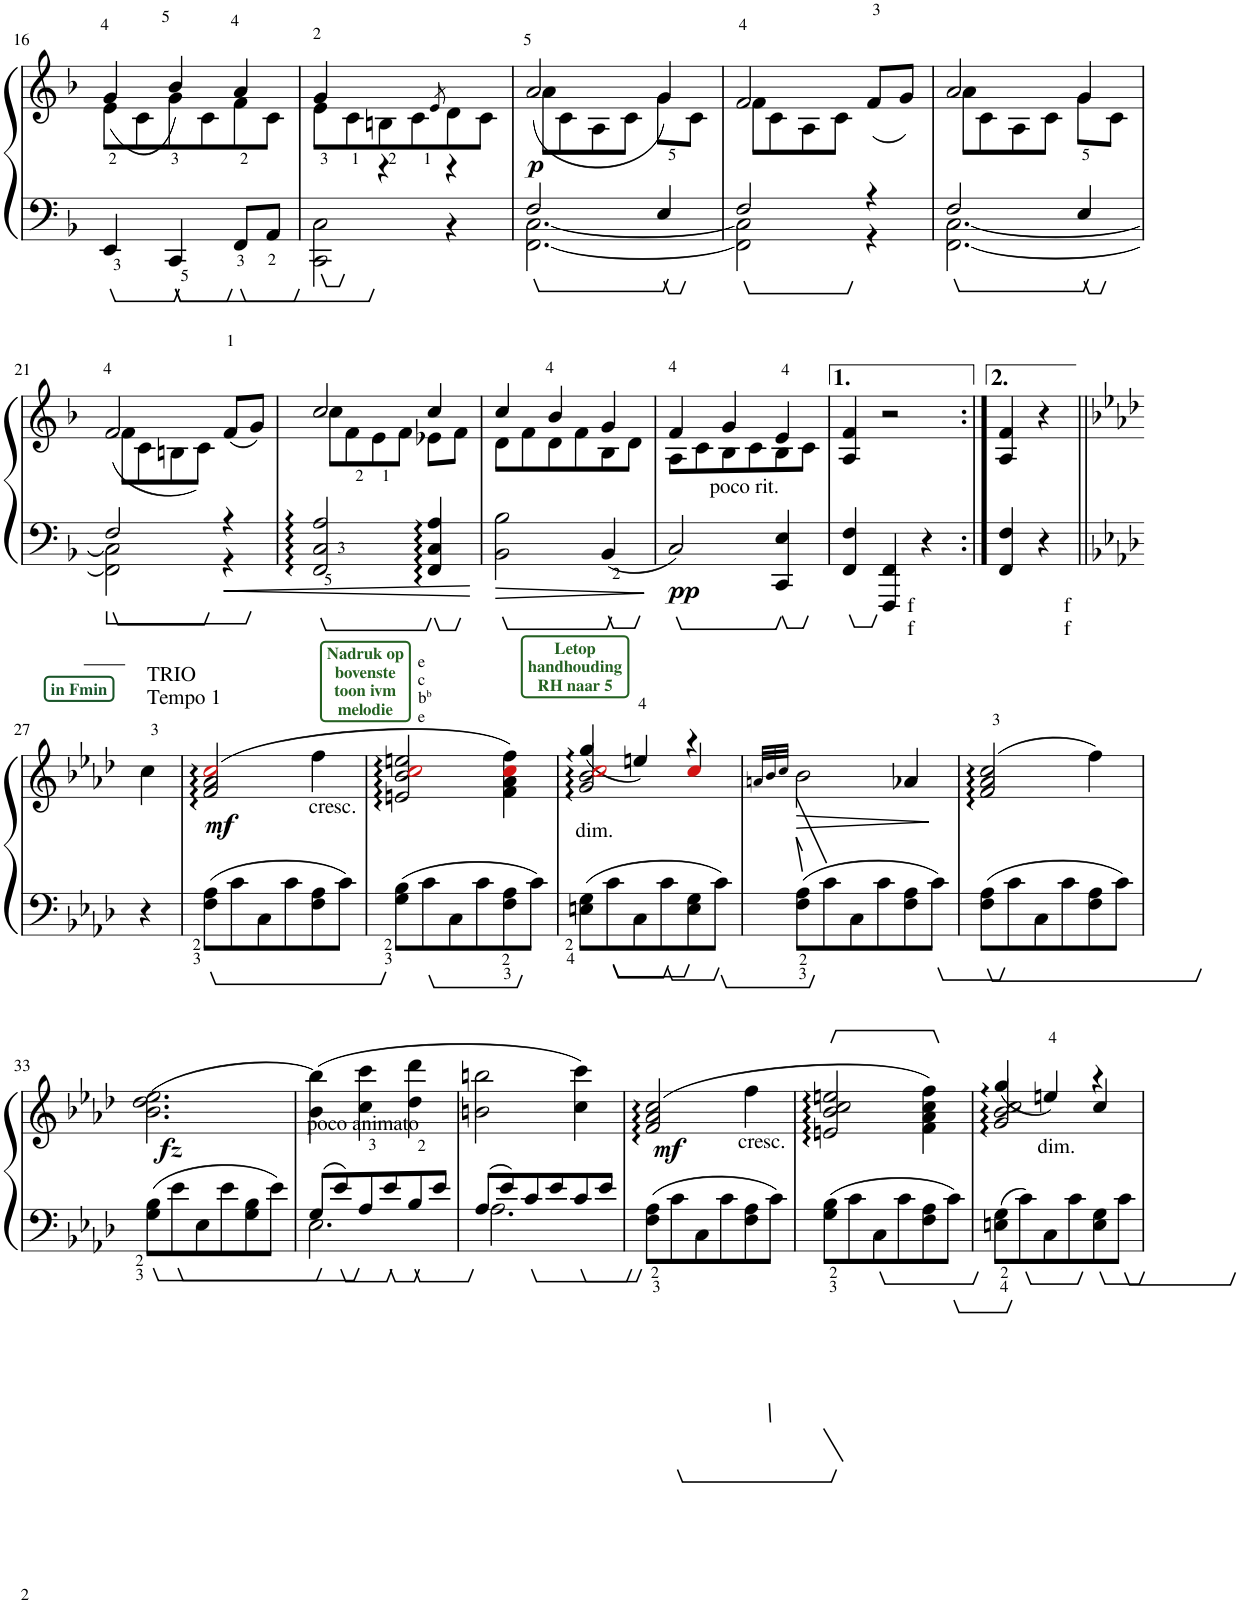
**kern	**kern	**dynam
*part1	*part1	*part1
*staff2	*staff1	*staff1/2
*I"Piano	*	*
*I'Pno.	*	*
!!LO:PB:g=z
*clefF4	*clefG2	*
*k[b-]	*k[b-]	*
*M3/4	*M3/4	*
=16	=16	=16
*	*^	*
4EE/	8e\L	(4g/	.
.	8c\	.	.
4CC/	8g\	4b-/)	.
.	8c\	.	.
8FF/L	8f\	4a/	.
8AA/J	8c\J	.	.
=17	=17	=17	=17
*^	*	*	*
2.ryy	2CC\ 2C\	8e\L	4g/	.
.	.	8c\	.	.
.	.	8Bn\	4r	.
.	.	8c\	.	.
.	.	8qe/	.	.
.	4r	8d\	4r	.
.	.	8c\J	.	.
=18	=18	=18	=18	=18
!	!	!	!	!LO:DY:b
2F/	[2.FF\ [2.C\	8a\L	(2a/	p
.	.	8c\	.	.
.	.	8A\	.	.
.	.	8c\J	.	.
4E/	.	8g\L	4g/)	.
.	.	8c\J	.	.
=19	=19	=19	=19	=19
2F/	2FF\] 2C\]	8f\L	2f/	.
.	.	8c\	.	.
.	.	8A\	.	.
.	.	8c\J	.	.
4r	4r	(8f/L	4ryy	.
.	.	8g/J)	.	.
=20	=20	=20	=20	=20
2F/	[2.FF\ [2.C\	8a\L	2a/	.
.	.	8c\	.	.
.	.	8A\	.	.
.	.	8c\J	.	.
4E/	.	8g\L	4g/	.
.	.	8c\J	.	.
!!LO:LB:g=z	!!
=21	=21	=21	=21	=21
2F/	2FF\] 2C\]	8f\L	(2f/	.
.	.	8c\	.	.
.	.	8Bn\	.	.
.	.	(8c\J	.	.
4r	4r	8f/L	4ryy	.
.	.	8g/J	.	.
*v	*v	*	*	*
=22	=22	=22	=22
2FF/ 2C/ 2A/	8cc\L	2cc/	.
.	8f\	.	.
.	8e\	.	.
.	8f\J	.	.
4FF/ 4C/ 4A/	8e-X\L	4cc/	.
.	8f\J	.	.
=23	=23	=23	=23
2BB-\ 2B-\	8d\L	4cc/	.
.	8f\	.	.
.	8d\	4b-/	.
.	8f\	.	.
4BB-/	8B-\	4g/	.
.	8d\J	.	.
=24	=24	=24	=24
!LO:TX:a:t=poco rit.	!	!	!
!	!	!	!LO:DY:b=2
2C/)	8A\L	4f/	pp
.	8c\	.	.
.	8B-\	4g/	.
.	8c\	.	.
4CC/ 4E/	8B-\	4e/	.
.	8c\J	.	.
*	*v	*v	*
=25	=25	=25
4FF/ 4F/	4A/ 4f/	.
!LO:TX:b:t=f	!	!
!LO:TX:b:t=f	!	!
4FFF/ 4FF/	2r	.
4r	.	.
=26:|!	=26:|!	=26:|!
4FF/ 4F/	4A/ 4f/	.
!LO:TX:b:t=f	!	!
!LO:TX:b:t=f	!	!
4r	4r	.
!!LO:LB:g=z
=27||	=27||	=27||
*k[b-e-a-d-]	*k[b-e-a-d-]	*
!	!LO:TX:a:t=TRIO	!
!	!LO:TX:a:t=Tempo 1	!
!	!LO:TX:a:B:color=#195529:t=in Fmin	!
4r	4cc\	.
=28	=28	=28
!	!	!LO:DY:b
8F\ 8A-\L	(2f/ 2a-/ 2cci/	mf
8c\	.	.
8C\	.	.
8c\	.	.
!	!LO:TX:b:t=cresc.	!
8F\ 8A-\	4ff\	.
8c\J	.	.
=29	=29	=29
!	!LO:TX:a:t=e	!
!	!LO:TX:a:t=c	!
!	!LO:TX:a:t=b	!
!	!LO:TX:a:t=b	!
!	!LO:TX:a:t=e	!
!	!LO:TX:a:B:color=#256122:t=Nadruk op	!
!	!LO:TX:a:t=bovenste	!
!	!LO:TX:a:t=toon ivm	!
!	!LO:TX:a:t=melodie	!
8G\ 8B-\L	2en/ 2b-/ 2cci/ 2een/	.
8c\	.	.
8C\	.	.
8c\	.	.
8F\ 8A-\	4f\ 4a-\ 4cci\ 4ff\)	.
8c\J	.	.
=30	=30	=30
*	*^	*
!	!LO:TX:a:B:color=#256122:t=Letop	!	!
!	!LO:TX:a:t=handhouding	!	!
!	!LO:TX:a:t=RH naar 5	!	!
!LO:TX:a:t=dim.	!	!	!
8En\ 8G\L	2g/ 2b-/ 2cci/	(4gg/	.
8c\	.	.	.
8C\	.	4een/)	.
8c\	.	.	.
8E\ 8G\	4r	4cci/	.
8c\J	.	.	.
*	*v	*v	*
=31	=31	=31
.	32qan/LLL	.
.	32qb-/	.
.	32qcc/JJJ	.
8F\ 8A-\L	2b-\	.
8c\	.	.
8C\	.	.
8c\	.	.
8F\ 8A-\	4a-X/	.
8c\J	.	.
=32	=32	=32
8F\ 8A-\L	(2f/ 2a-/ 2cc/	.
8c\	.	.
8C\	.	.
8c\	.	.
8F\ 8A-\	4ff\)	.
8c\J	.	.
!!LO:LB:g=z
=33	=33	=33
*	*^	*
8G\ 8B-\L	(2.b-\ 2.dd-\ 2.ee-\	8ryy	.
!	!	!	!LO:DY:b
8e-\	.	2ryy	fz
8E-\	.	.	.
8e-\	.	.	.
8G\ 8B-\	.	.	.
8e-\J	.	8ryy	.
=34	=34	=34	=34
*^	*	*	*
!	!	!LO:TX:a:t=poco animato	!	!
*	*	*v	*v	*
8G/L	2.E-\	(4b-\ 4bb-\)	.
8e-/	.	.	.
8A-/	.	4cc\ 4ccc\	.
8e-/	.	.	.
8B-/	.	4dd-\ 4ddd-\	.
8e-/J	.	.	.
=35	=35	=35	=35
8A-/L	2.A-\	2bn\ 2bbn\	.
8e-/	.	.	.
8c/	.	.	.
8e-/	.	.	.
8c/	.	4cc\ 4ccc\)	.
8e-/J	.	.	.
*v	*v	*	*
=36	=36	=36
*	*^	*
8F\ 8A-\L	(2f/ 2a-/ 2cc/	8ryy	.
!	!	!	!LO:DY:b
8c\	.	2ryy	mf
8C\	.	.	.
8c\	.	.	.
!	!LO:TX:b:t=cresc.	!	!
8F\ 8A-\	4ff\	.	.
8c\J	.	8ryy	.
*	*v	*v	*
=37	=37	=37
8G\ 8B-\L	2en/ 2b-/ 2cc/ 2een/	.
8c\	.	.
8C\	.	.
8c\	.	.
8F\ 8A-\	4f\ 4a-\ 4cc\ 4ff\)	.
8c\J	.	.
=38	=38	=38
*	*^	*
8En\ 8G\L	2g/ 2b-/ 2cc/	(4gg/	.
8c\	.	.	.
!	!	!LO:TX:b:t=dim.	!
8C\	.	4een/)	.
8c\	.	.	.
8E\ 8G\	4r	4cc/	.
8c\J	.	.	.
*	*v	*v	*
=	=	=
*-	*-	*-
